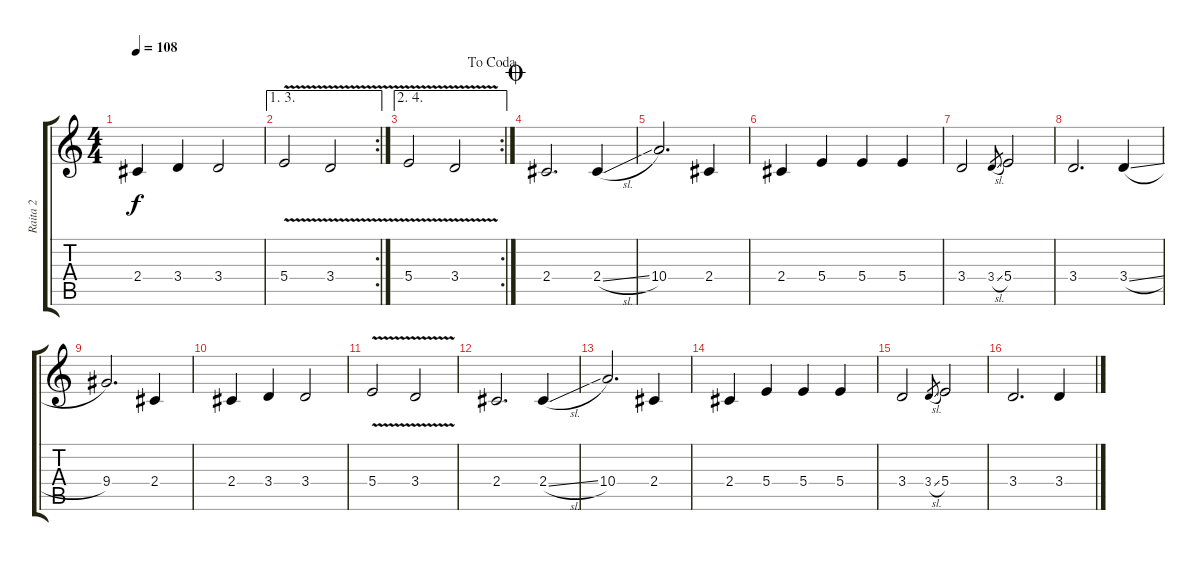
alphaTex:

\track ("Raita 2" "Raita 2") {instrument distortionguitar}
\staff {score tabs}
\tuning (Db4 Ab3 E3 B2 Gb2 B1) {hide}
\ts (4 4)
\tempo 108
\clef g2
\ks c
2.4.4{dy f} 3.4.4 3.4.2 |
\ae (1 3)
\rc 2
5.4{v}.2 3.4{v}.2 |
\ae (2 4)
\rc 2
\jump dacoda
5.4{v}.2 3.4{v}.2 |
\jump coda
2.4.2{d volume 9} 2.4{sl}.4 |
10.4.2{d} 2.4.4 |
2.4.4 5.4.4 5.4.4 5.4.4 |
3.4.2 3.4{sl}.8{gr} 5.4.2 |
3.4.2{d volume 6} 3.4{sl}.4 |
9.4.2{d} 2.4.4 |
2.4.4 3.4.4 3.4.2 |
5.4{v}.2 3.4{v}.2 |
2.4.2{d volume 3} 2.4{sl}.4 |
10.4.2{d} 2.4.4 |
2.4.4 5.4.4 5.4.4 5.4.4 |
3.4.2 3.4{sl}.8{gr} 5.4.2 |
3.4.2{d volume 0} 3.4{sl}.4
